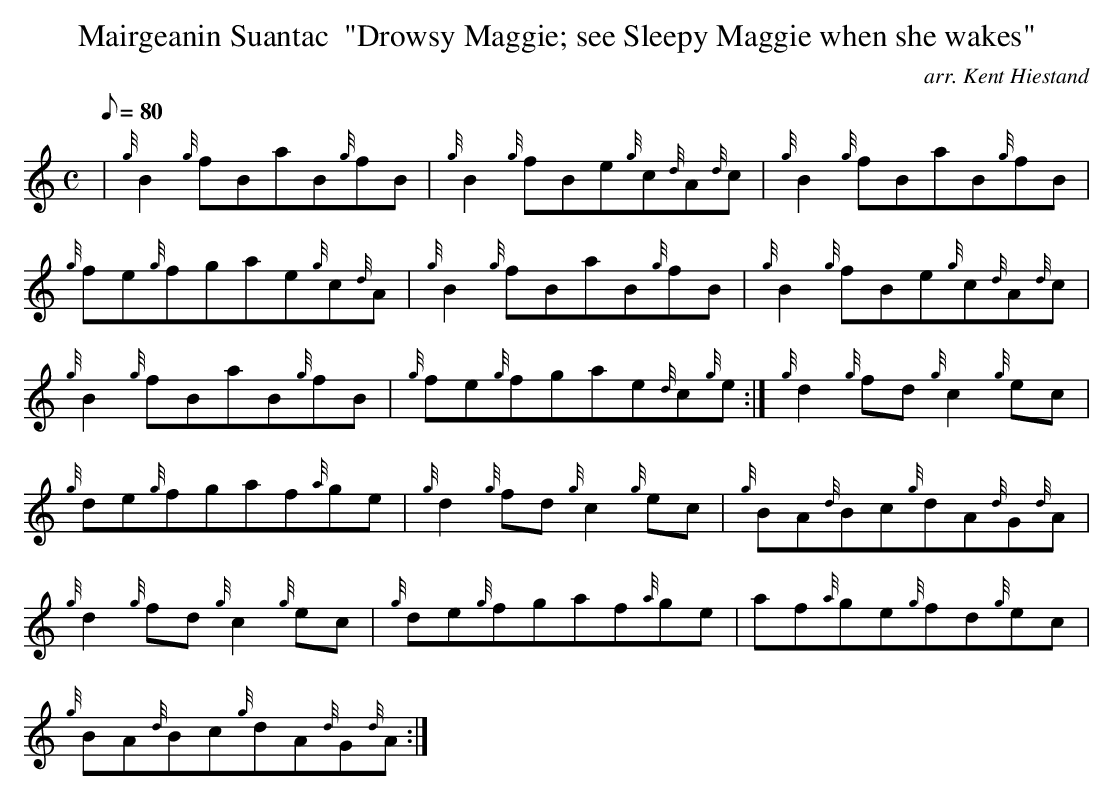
X:1
T:Mairgeanin Suantac  "Drowsy Maggie; see Sleepy Maggie when she wakes"
M:C
L:1/8
Q:80
C:arr. Kent Hiestand
K:HP
| {g}B2{g}fBaB{g}fB | \
{g}B2{g}fBe{g}c{d}A{d}c | \
{g}B2{g}fBaB{g}fB |
{g}fe{g}fgae{g}c{d}A | \
{g}B2{g}fBaB{g}fB | \
{g}B2{g}fBe{g}c{d}A{d}c |
{g}B2{g}fBaB{g}fB | \
{g}fe{g}fgae{d}c{g}e :| \
{g}d2{g}fd{g}c2{g}ec |
{g}de{g}fgaf{a}ge | \
{g}d2{g}fd{g}c2{g}ec | \
{g}BA{d}Bc{g}dA{d}G{d}A |
{g}d2{g}fd{g}c2{g}ec | \
{g}de{g}fgaf{a}ge | \
af{a}ge{g}fd{g}ec |
{g}BA{d}Bc{g}dA{d}G{d}A :|
